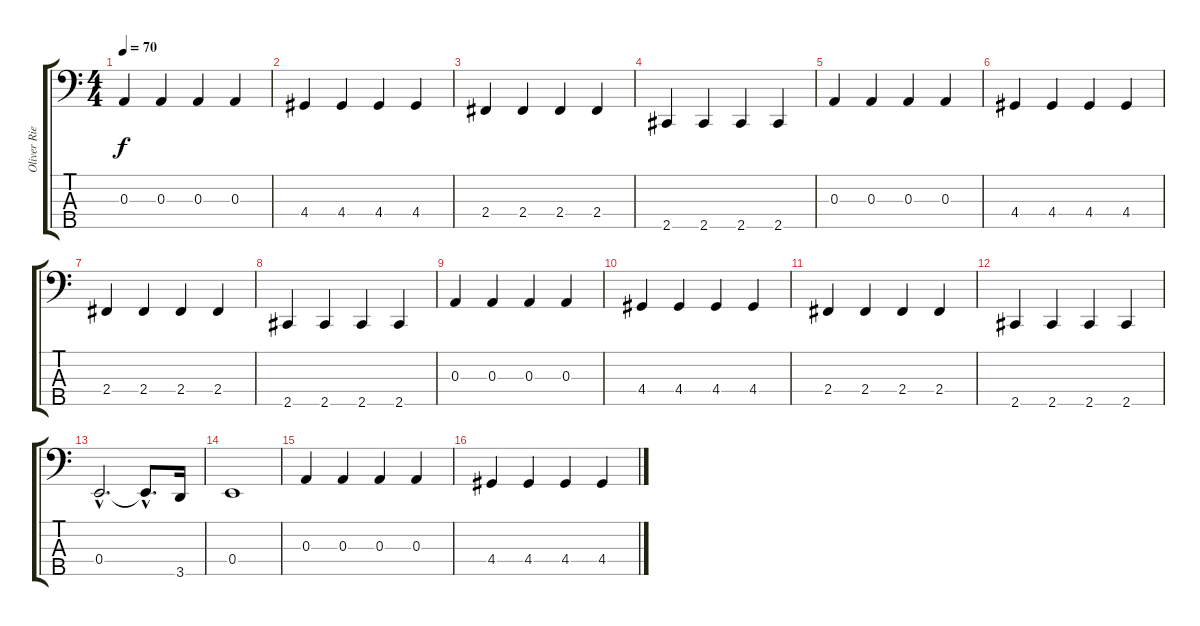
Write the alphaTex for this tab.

\track ("Oliver Riedel" "Oliver Rie") {instrument fretlessbass}
\staff {score tabs}
\tuning (G2 D2 A1 E1 B0) {hide}
\ts (4 4)
\tempo 70
\clef f4
\ks c
0.3.4{dy f} 0.3.4 0.3.4 0.3.4 |
4.4.4 4.4.4 4.4.4 4.4.4 |
2.4.4 2.4.4 2.4.4 2.4.4 |
2.5.4 2.5.4 2.5.4 2.5.4 |
0.3.4 0.3.4 0.3.4 0.3.4 |
4.4.4 4.4.4 4.4.4 4.4.4 |
2.4.4 2.4.4 2.4.4 2.4.4 |
2.5.4 2.5.4 2.5.4 2.5.4 |
0.3.4 0.3.4 0.3.4 0.3.4 |
4.4.4 4.4.4 4.4.4 4.4.4 |
2.4.4 2.4.4 2.4.4 2.4.4 |
2.5.4 2.5.4 2.5.4 2.5.4 |
0.4{hac}.2{d} 0.4{hac t}.8{d} 3.5.16 |
0.4.1 |
0.3.4 0.3.4 0.3.4 0.3.4 |
4.4.4 4.4.4 4.4.4 4.4.4
